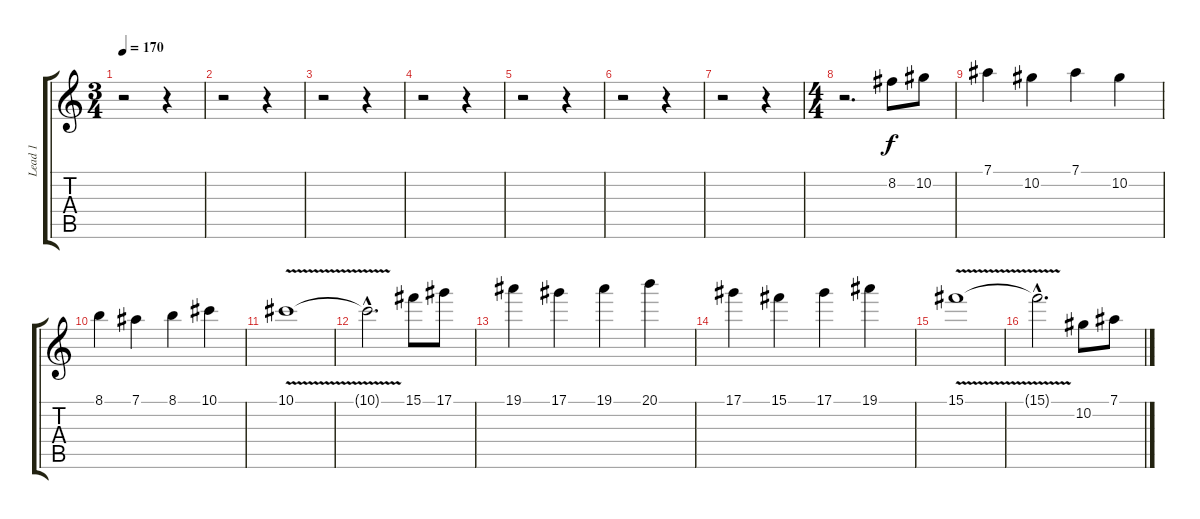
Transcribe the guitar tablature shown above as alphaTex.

\track ("Lead 1" "Lead 1") {instrument overdrivenguitar}
\staff {score tabs}
\tuning (Eb4 Bb3 Gb3 Db3 Ab2 Eb2) {hide}
\ts (3 4)
\tempo 170
\clef g2
\ks c
r.2{dy f instrument overdrivenguitar} r.4 |
r.2 r.4 |
r.2 r.4 |
r.2 r.4 |
r.2 r.4 |
r.2 r.4 |
r.2 r.4 |
\ts (4 4)
r.2{d} 8.2.8 10.2.8 |
\section ("" "")
7.1.4 10.2.4 7.1.4 10.2.4 |
8.1.4 7.1.4 8.1.4 10.1.4 |
10.1{v}.1 |
10.1{hac t}.2{d} 15.1.8 17.1.8 |
19.1.4 17.1.4 19.1.4 20.1.4 |
17.1.4 15.1.4 17.1.4 19.1.4 |
15.1{v}.1 |
15.1{hac t}.2{d} 10.2.8 7.1.8
